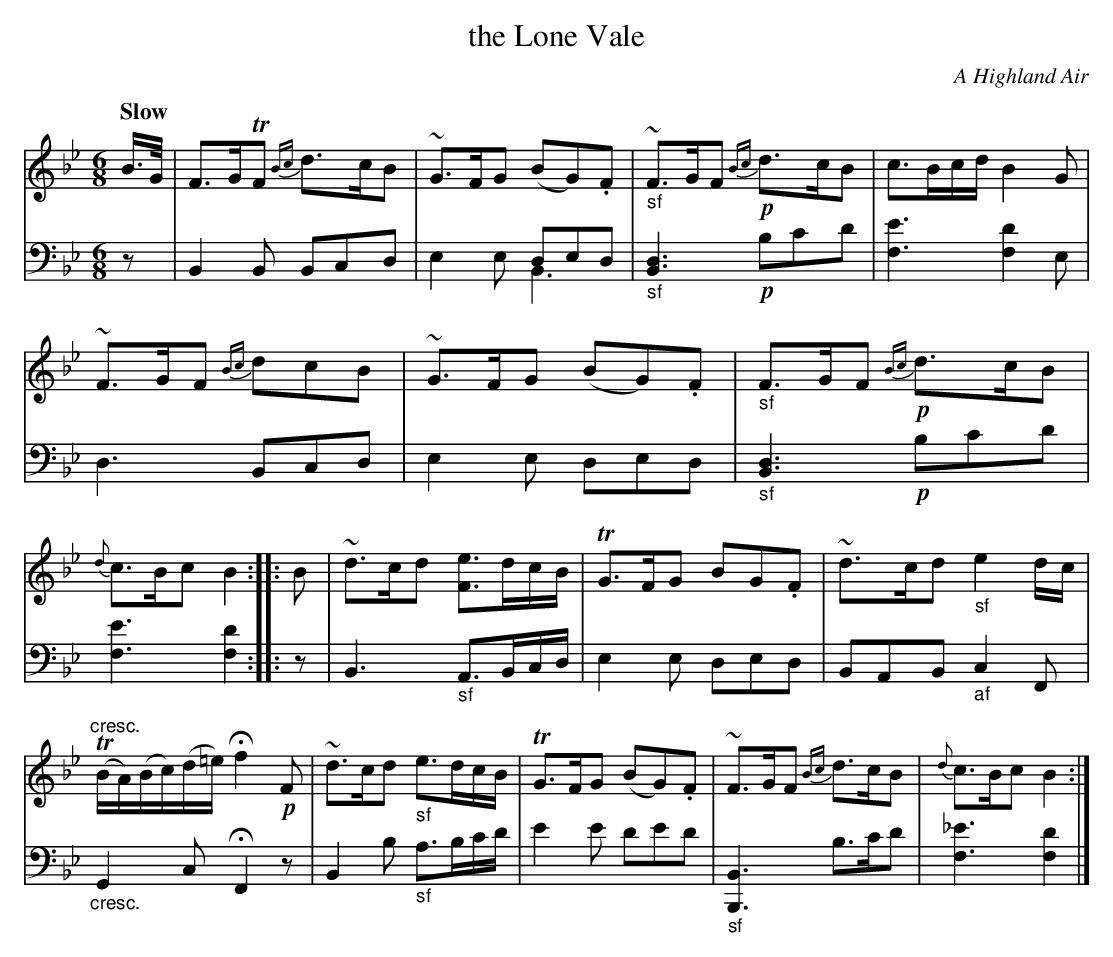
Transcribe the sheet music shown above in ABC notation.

X:1
T: the Lone Vale
O: A Highland Air
M: 6/8
L: 1/8
Q: "Slow"
K: Bb
V: 1 staves=2
B/>G/ |\
F>GTF {Bc}d>cB | ~G>FG (BG).F | "_sf"~F>GF !p!{Bc}d>cB | c>Bc/d/ B2G |\
~F>GF {Bc}dcB | ~G>FG (BG).F | "_sf"F>GF !p!{Bc}d>cB | {d}c>Bc B2 ::
B |\
~d>cd [eF]>dc/B/ | TG>FG BG.F | ~d>cd "_sf"e2d/c/ | "^cresc."(TB/A/)(B/c/)(d/=e/)Hf2 !p!F |\
~d>cd "_sf"e>dc/B/ | TG>FG (BG).F | ~F>GF {Bc}d>cB | {d}c>Bc B2 :|
V: 2 clef=bass middle=d
z |\
B2B Bcd | x3 ded & e2e B3 | "_sf"[d3B3] !p!bc'd' | [e'3f3] [d'2f2]e |\
d3 Bcd | e2e ded | "_sf"[d3B3] !p!bc'd' | [e'3f3] [d'2f2] ::
z |\
B3 "_sf"A>Bc/d/ | e2e ded | BAB "_af"c2F | "_cresc."G2c HF2z |\
B2b "_sf"a>bc'/d'/ | e'2e' d'e'd' | "_sf"[B3B,3] b>c'd' | [_e'3f3] [d'2f2] |]
